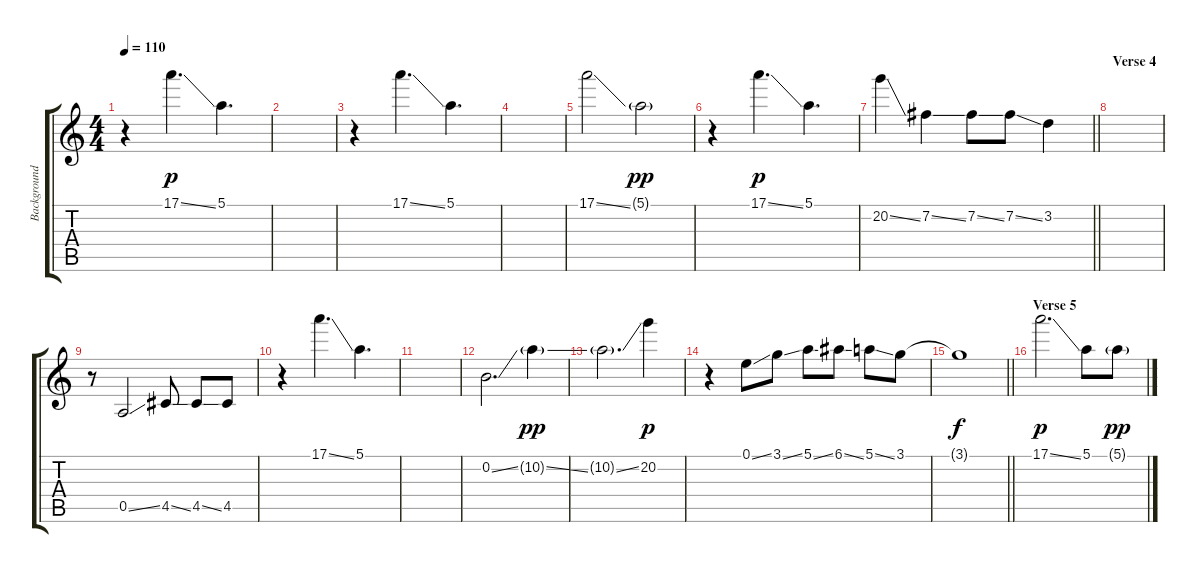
\track ("Background (Slide)" "Background") {instrument overdrivenguitar}
\staff {score tabs}
\tuning (E4 B3 G3 D3 A2 E2) {hide}
\ts (4 4)
\tempo 110
\clef g2
\ks c
r.4{dy p} 17.1{ss}.4{d} 5.1.4{d} |
|
r.4 17.1{ss}.4{d} 5.1.4{d} |
|
17.1{ss}.2 5.1{g}.2{dy pp} |
r.4 17.1{ss}.4{d dy p} 5.1.4{d} |
\barLineRight lightlight
20.2{ss}.4 7.2{ss}.4 7.2{ss}.8 7.2{ss}.8 3.2.4 |
\section ("" "Verse 4")
|
r.8 0.5{ss}.2 4.5{ss}.8 4.5{ss}.8 4.5.8 |
r.4 17.1{ss}.4{d} 5.1.4{d} |
|
0.2{ss}.2{d} 10.2{ss g}.4{dy pp} |
10.2{ss g}.2{d} 20.2.4{dy p} |
r.4 0.1{ss}.8 3.1{ss}.8 5.1{ss}.8 6.1{ss}.8 5.1{ss}.8 3.1.8 |
\barLineRight lightlight
3.1{t}.1{dy f} |
\section ("" "Verse 5")
17.1{ss}.2{d dy p} 5.1.8 5.1{g}.8{dy pp}
